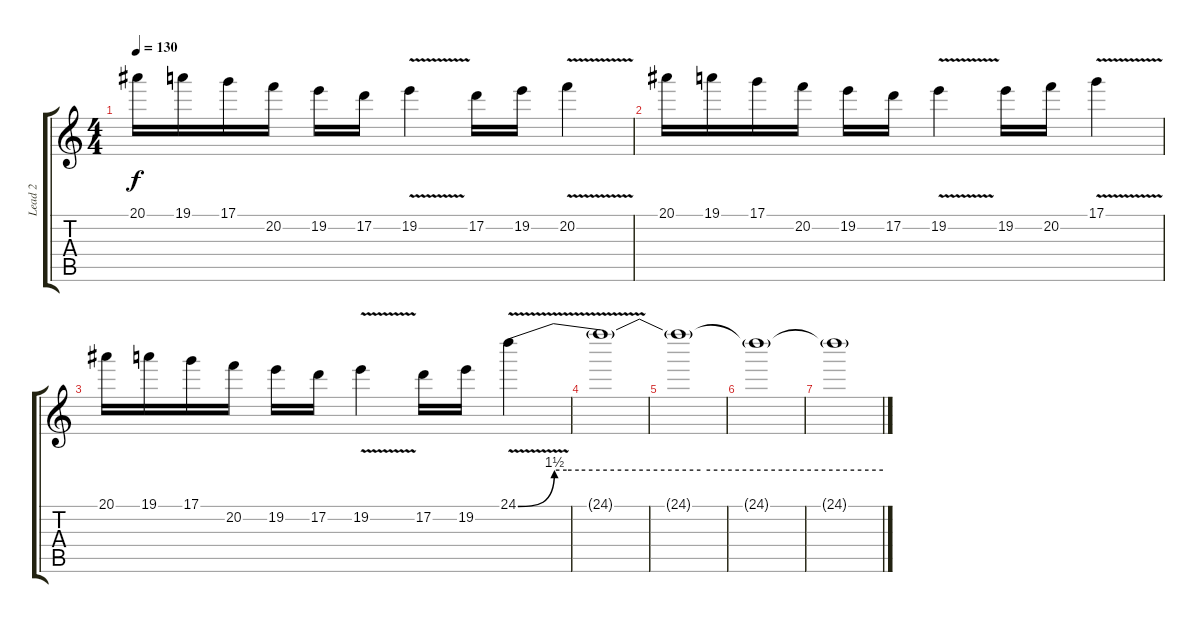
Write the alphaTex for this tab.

\track ("Lead 2" "Lead 2") {instrument distortionguitar}
\staff {score tabs}
\tuning (D4 A3 F3 C3 G2 D2) {hide}
\ts (4 4)
\tempo 130
\clef g2
\ks c
20.1.16{dy f} 19.1.16 17.1.16 20.2.16 19.2.16 17.2.16 19.2{v}.4 17.2.16 19.2.16 20.2{v}.4 |
20.1.16 19.1.16 17.1.16 20.2.16 19.2.16 17.2.16 19.2{v}.4 19.2.16 20.2.16 17.1{v}.4 |
20.1.16 19.1.16 17.1.16 20.2.16 19.2.16 17.2.16 19.2{v}.4 17.2.16 19.2.16 24.1{be (custom 0 0 6 6 8 6 10 6 30 6 60 6) v}.4{volume 0} |
24.1{t}.1 |
24.1{t}.1 |
24.1{t}.1 |
24.1{t}.1
